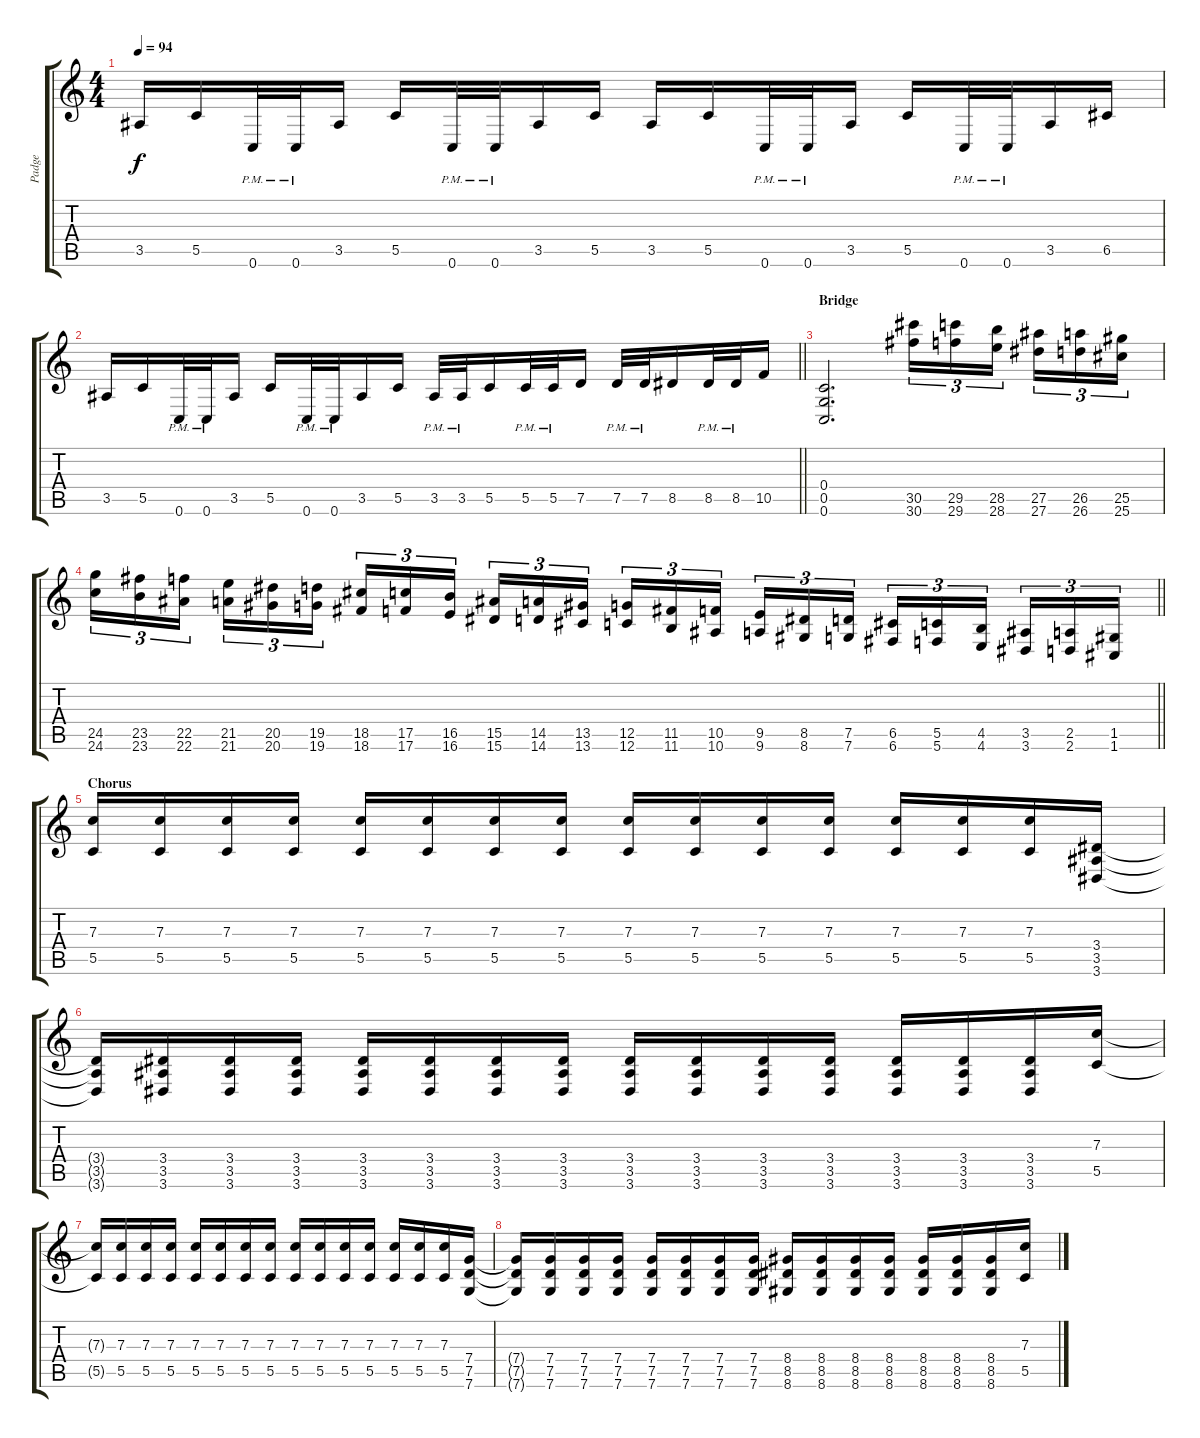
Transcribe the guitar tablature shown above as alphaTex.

\track ("Padge" "Padge") {instrument distortionguitar}
\staff {score tabs}
\tuning (D4 A3 F3 C3 G2 C2) {hide}
\ts (4 4)
\tempo 94
\clef g2
\ks c
3.5.16{dy f} 5.5.16 0.6{pm}.32 0.6{pm}.32 3.5.16 5.5.16 0.6{pm}.32 0.6{pm}.32 3.5.16 5.5.16 3.5.16 5.5.16 0.6{pm}.32 0.6{pm}.32 3.5.16 5.5.16 0.6{pm}.32 0.6{pm}.32 3.5.16 6.5.16 |
\barLineRight lightlight
3.5.16 5.5.16 0.6{pm}.32 0.6{pm}.32 3.5.16 5.5.16 0.6{pm}.32 0.6{pm}.32 3.5.16 5.5.16 3.5{pm}.32 3.5{pm}.32 5.5.16 5.5{pm}.32 5.5{pm}.32 7.5.16 7.5{pm}.32 7.5{pm}.32 8.5.16 8.5{pm}.32 8.5{pm}.32 10.5.16 |
\section ("" "Bridge")
(0.4 0.5 0.6).2{d} (30.5 30.6).16{tu (3 2) instrument guitarfretnoise} (29.5 29.6).16{tu (3 2)} (28.5 28.6).16{tu (3 2) beam splitsecondary} (27.5 27.6).16{tu (3 2)} (26.5 26.6).16{tu (3 2)} (25.5 25.6).16{tu (3 2)} |
\barLineRight lightlight
(24.5 24.6).16{tu (3 2)} (23.5 23.6).16{tu (3 2)} (22.5 22.6).16{tu (3 2) beam splitsecondary} (21.5 21.6).16{tu (3 2)} (20.5 20.6).16{tu (3 2)} (19.5 19.6).16{tu (3 2)} (18.5 18.6).16{tu (3 2)} (17.5 17.6).16{tu (3 2)} (16.5 16.6).16{tu (3 2) beam splitsecondary} (15.5 15.6).16{tu (3 2)} (14.5 14.6).16{tu (3 2)} (13.5 13.6).16{tu (3 2)} (12.5 12.6).16{tu (3 2)} (11.5 11.6).16{tu (3 2)} (10.5 10.6).16{tu (3 2) beam splitsecondary} (9.5 9.6).16{tu (3 2)} (8.5 8.6).16{tu (3 2)} (7.5 7.6).16{tu (3 2)} (6.5 6.6).16{tu (3 2)} (5.5 5.6).16{tu (3 2)} (4.5 4.6).16{tu (3 2) beam splitsecondary} (3.5 3.6).16{tu (3 2)} (2.5 2.6).16{tu (3 2)} (1.5 1.6).16{tu (3 2)} |
\section ("" "Chorus")
(7.3 5.5).16{instrument distortionguitar} (7.3 5.5).16 (7.3 5.5).16 (7.3 5.5).16 (7.3 5.5).16 (7.3 5.5).16 (7.3 5.5).16 (7.3 5.5).16 (7.3 5.5).16 (7.3 5.5).16 (7.3 5.5).16 (7.3 5.5).16 (7.3 5.5).16 (7.3 5.5).16 (7.3 5.5).16 (3.4 3.5 3.6).16 |
(3.4{t} 3.5{t} 3.6{t}).16 (3.4 3.5 3.6).16 (3.4 3.5 3.6).16 (3.4 3.5 3.6).16 (3.4 3.5 3.6).16 (3.4 3.5 3.6).16 (3.4 3.5 3.6).16 (3.4 3.5 3.6).16 (3.4 3.5 3.6).16 (3.4 3.5 3.6).16 (3.4 3.5 3.6).16 (3.4 3.5 3.6).16 (3.4 3.5 3.6).16 (3.4 3.5 3.6).16 (3.4 3.5 3.6).16 (7.3 5.5).16 |
(7.3{t} 5.5{t}).16 (7.3 5.5).16 (7.3 5.5).16 (7.3 5.5).16 (7.3 5.5).16 (7.3 5.5).16 (7.3 5.5).16 (7.3 5.5).16 (7.3 5.5).16 (7.3 5.5).16 (7.3 5.5).16 (7.3 5.5).16 (7.3 5.5).16 (7.3 5.5).16 (7.3 5.5).16 (7.4 7.5 7.6).16 |
(7.4{t} 7.5{t} 7.6{t}).16 (7.4 7.5 7.6).16 (7.4 7.5 7.6).16 (7.4 7.5 7.6).16 (7.4 7.5 7.6).16 (7.4 7.5 7.6).16 (7.4 7.5 7.6).16 (7.4 7.5 7.6).16 (8.4 8.5 8.6).16 (8.4 8.5 8.6).16 (8.4 8.5 8.6).16 (8.4 8.5 8.6).16 (8.4 8.5 8.6).16 (8.4 8.5 8.6).16 (8.4 8.5 8.6).16 (7.3 5.5).16
